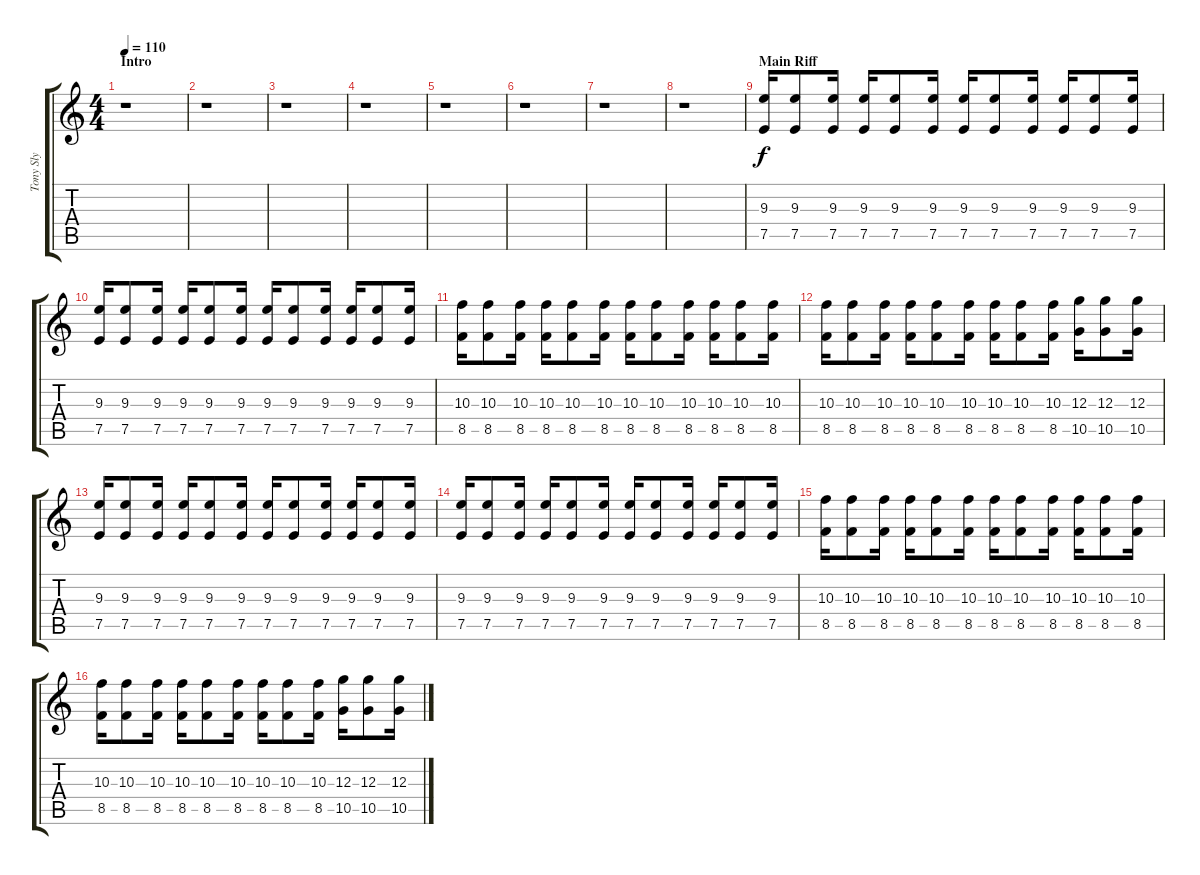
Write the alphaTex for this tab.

\track ("Tony Sly" "Tony Sly") {instrument overdrivenguitar}
\staff {score tabs}
\tuning (E4 B3 G3 D3 A2 E2) {hide}
\ts (4 4)
\section ("" "Intro")
\tempo 110
\clef g2
\ks c
r.1{dy f instrument overdrivenguitar} |
r.1 |
r.1 |
r.1 |
r.1 |
r.1 |
r.1 |
r.1 |
\section ("" "Main Riff")
(9.3 7.5).16 (9.3 7.5).8 (9.3 7.5).16 (9.3 7.5).16 (9.3 7.5).8 (9.3 7.5).16 (9.3 7.5).16 (9.3 7.5).8 (9.3 7.5).16 (9.3 7.5).16 (9.3 7.5).8 (9.3 7.5).16 |
(9.3 7.5).16 (9.3 7.5).8 (9.3 7.5).16 (9.3 7.5).16 (9.3 7.5).8 (9.3 7.5).16 (9.3 7.5).16 (9.3 7.5).8 (9.3 7.5).16 (9.3 7.5).16 (9.3 7.5).8 (9.3 7.5).16 |
(10.3 8.5).16 (10.3 8.5).8 (10.3 8.5).16 (10.3 8.5).16 (10.3 8.5).8 (10.3 8.5).16 (10.3 8.5).16 (10.3 8.5).8 (10.3 8.5).16 (10.3 8.5).16 (10.3 8.5).8 (10.3 8.5).16 |
(10.3 8.5).16 (10.3 8.5).8 (10.3 8.5).16 (10.3 8.5).16 (10.3 8.5).8 (10.3 8.5).16 (10.3 8.5).16 (10.3 8.5).8 (10.3 8.5).16 (12.3 10.5).16 (12.3 10.5).8 (12.3 10.5).16 |
(9.3 7.5).16 (9.3 7.5).8 (9.3 7.5).16 (9.3 7.5).16 (9.3 7.5).8 (9.3 7.5).16 (9.3 7.5).16 (9.3 7.5).8 (9.3 7.5).16 (9.3 7.5).16 (9.3 7.5).8 (9.3 7.5).16 |
(9.3 7.5).16 (9.3 7.5).8 (9.3 7.5).16 (9.3 7.5).16 (9.3 7.5).8 (9.3 7.5).16 (9.3 7.5).16 (9.3 7.5).8 (9.3 7.5).16 (9.3 7.5).16 (9.3 7.5).8 (9.3 7.5).16 |
(10.3 8.5).16 (10.3 8.5).8 (10.3 8.5).16 (10.3 8.5).16 (10.3 8.5).8 (10.3 8.5).16 (10.3 8.5).16 (10.3 8.5).8 (10.3 8.5).16 (10.3 8.5).16 (10.3 8.5).8 (10.3 8.5).16 |
(10.3 8.5).16 (10.3 8.5).8 (10.3 8.5).16 (10.3 8.5).16 (10.3 8.5).8 (10.3 8.5).16 (10.3 8.5).16 (10.3 8.5).8 (10.3 8.5).16 (12.3 10.5).16 (12.3 10.5).8 (12.3 10.5).16
